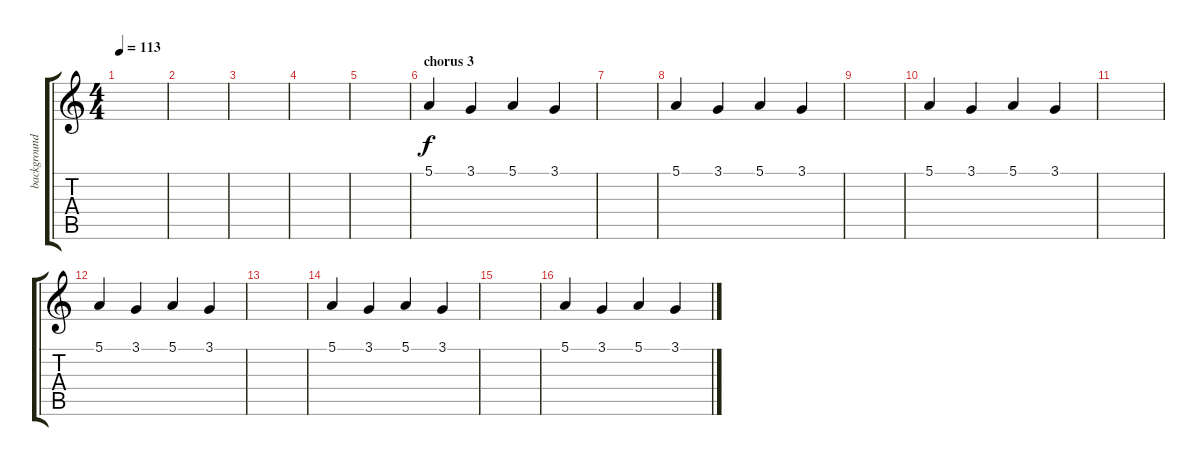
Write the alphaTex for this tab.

\track ("background choir" "background") {instrument choiraahs}
\staff {score tabs}
\tuning (E4 B3 G3 D3 A2 E2) {hide}
\ts (4 4)
\tempo 113
\clef g2
\ks c
|
|
|
|
|
\section ("" "chorus 3")
5.1.4{volume 11 balance 1 instrument choiraahs} 3.1.4 5.1.4 3.1.4 |
|
5.1.4 3.1.4 5.1.4 3.1.4 |
|
5.1.4 3.1.4 5.1.4 3.1.4 |
|
5.1.4 3.1.4 5.1.4 3.1.4 |
|
5.1.4 3.1.4 5.1.4 3.1.4 |
|
5.1.4 3.1.4 5.1.4 3.1.4
